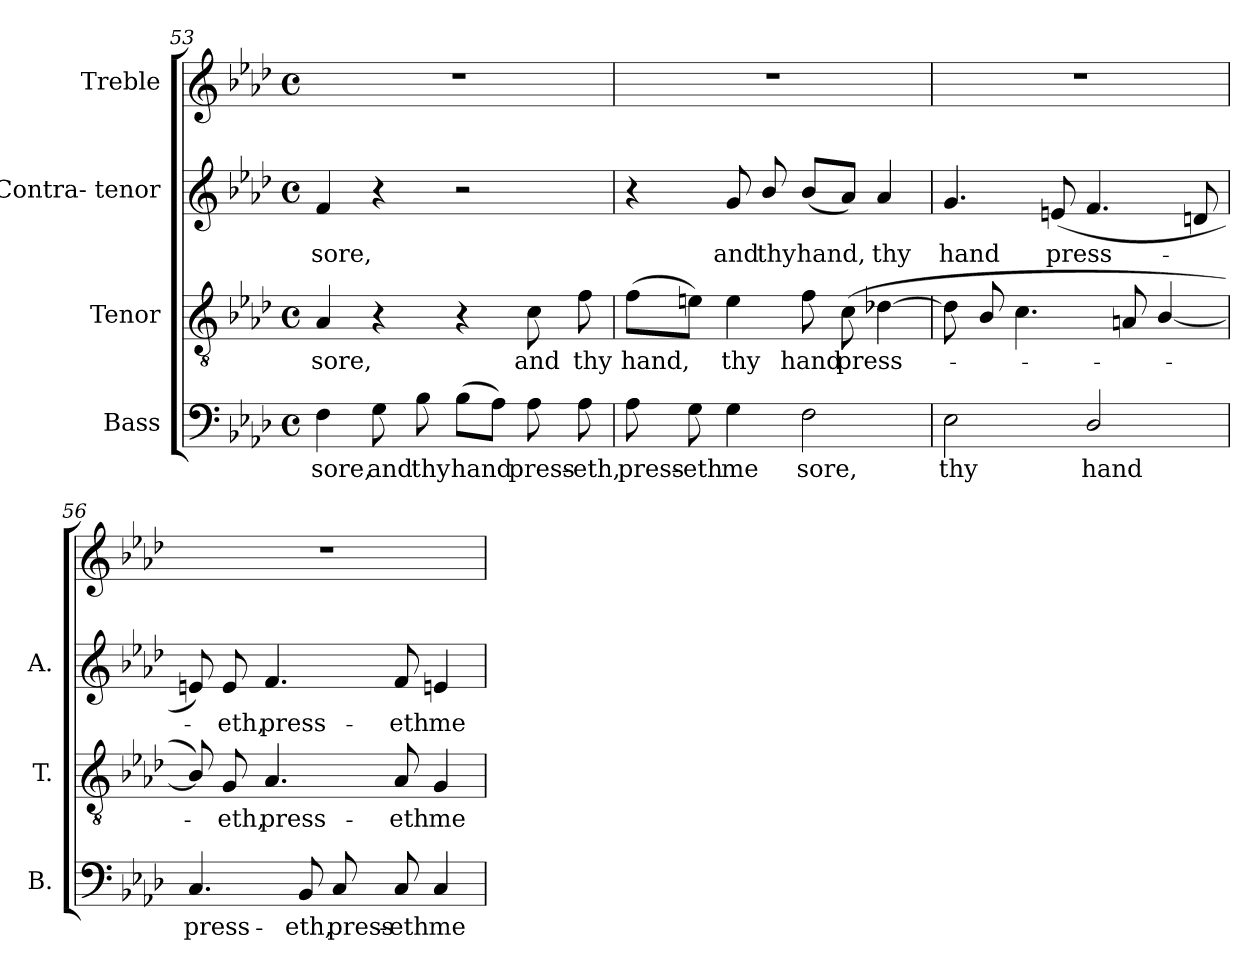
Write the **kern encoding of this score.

**kern	**text	**kern	**text	**kern	**text	**kern
*part4	*part4	*part3	*part3	*part2	*part2	*part1
*staff4	*staff4	*staff3	*staff3	*staff2	*staff2	*staff1
*I"Bass	*	*I"Tenor	*	*I"Contra- tenor	*	*I"Treble
*I'B.	*	*I'T.	*	*I'A.	*	*
*clefF4	*	*clefGv2	*	*clefG2	*	*clefG2
*	*	*ITrd7c12	*	*	*	*
*k[b-e-a-d-]	*	*k[b-e-a-d-]	*	*k[b-e-a-d-]	*	*k[b-e-a-d-]
*A-:	*	*A-:	*	*A-:	*	*A-:
*M4/4	*	*M4/4	*	*M4/4	*	*M4/4
*met(c)	*	*met(c)	*	*met(c)	*	*met(c)
=53	=53	=53	=53	=53	=53	=53
!	!LO:LY:b:color=#000000	!	!	!	!	!
!	!	!	!LO:LY:b:color=#000000	!	!	!
!	!	!	!	!	!LO:LY:b:color=#000000	!
4Fi\	sore,	4AA-i/	sore,	4fi/	sore,	1r
!	!LO:LY:b:color=#000000	!	!	!	!	!
8Gi\	and	4r	.	4r	.	.
!	!LO:LY:b:color=#000000	!	!	!	!	!
8B-i\	thy	.	.	.	.	.
!	!LO:LY:b:color=#000000	!	!	!	!	!
(8B-i\L	hand	4r	.	2r	.	.
8A-i\J)	.	.	.	.	.	.
!	!LO:LY:b:color=#000000	!	!	!	!	!
!	!	!	!LO:LY:b:color=#000000	!	!	!
8A-i\	press-	8Ci\	and	.	.	.
!	!LO:LY:b:color=#000000	!	!	!	!	!
!	!	!	!LO:LY:b:color=#000000	!	!	!
8A-i\	-eth,	8Fi\	thy	.	.	.
=54	=54	=54	=54	=54	=54	=54
!	!LO:LY:b:color=#000000	!	!	!	!	!
!	!	!	!LO:LY:b:color=#000000	!	!	!
8A-i\	press-	(8Fi\L	hand,	4r	.	1r
!	!LO:LY:b:color=#000000	!	!	!	!	!
8Gi\	-eth	8Eni\J)	.	.	.	.
!	!LO:LY:b:color=#000000	!	!	!	!	!
!	!	!	!LO:LY:b:color=#000000	!	!	!
!	!	!	!	!	!LO:LY:b:color=#000000	!
4Gi\	me	4Ei\	thy	8gi/	and	.
!	!	!	!	!	!LO:LY:b:color=#000000	!
.	.	.	.	8b-i/	thy	.
!	!LO:LY:b:color=#000000	!	!	!	!	!
!	!	!	!LO:LY:b:color=#000000	!	!	!
!	!	!	!	!	!LO:LY:b:color=#000000	!
2Fi\	sore,	8Fi\	hand	(8b-i/L	hand,	.
!	!	!	!LO:LY:b:color=#000000	!	!	!
.	.	(8Ci\	press-	8a-i/J)	.	.
!	!	!	!	!	!LO:LY:b:color=#000000	!
.	.	[4D-Xi\	.	4a-i/	thy	.
=55	=55	=55	=55	=55	=55	=55
!	!LO:LY:b:color=#000000	!	!	!	!	!
!	!	!	!	!	!LO:LY:b:color=#000000	!
2E-i\	thy	8D-i\]	.	4.gi/	hand	1r
.	.	8BB-i/	.	.	.	.
.	.	4.Ci\	.	.	.	.
!	!	!	!	!	!LO:LY:b:color=#000000	!
.	.	.	.	(8eni/	press-	.
!	!LO:LY:b:color=#000000	!	!	!	!	!
2D-i/	hand	.	.	4.fi/	.	.
.	.	8AAni/	.	.	.	.
.	.	[4BB-i/	.	.	.	.
.	.	.	.	8dni/	.	.
!!LO:PB:g=z
=56	=56	=56	=56	=56	=56	=56
!	!LO:LY:b:color=#000000	!	!	!	!	!
4.Ci/	press-	8BB-i/])	.	8eni/)	.	1r
!	!	!	!LO:LY:b:color=#000000	!	!	!
!	!	!	!	!	!LO:LY:b:color=#000000	!
.	.	8GGi/	-eth,	8ei/	-eth,	.
!	!	!	!LO:LY:b:color=#000000	!	!	!
!	!	!	!	!	!LO:LY:b:color=#000000	!
.	.	4.AA-i/	press-	4.fi/	press-	.
!	!LO:LY:b:color=#000000	!	!	!	!	!
8BB-i/	-eth,	.	.	.	.	.
!	!LO:LY:b:color=#000000	!	!	!	!	!
8Ci/	press-	.	.	.	.	.
!	!LO:LY:b:color=#000000	!	!	!	!	!
!	!	!	!LO:LY:b:color=#000000	!	!	!
!	!	!	!	!	!LO:LY:b:color=#000000	!
8Ci/	-eth	8AA-i/	-eth	8fi/	-eth	.
!	!LO:LY:b:color=#000000	!	!	!	!	!
!	!	!	!LO:LY:b:color=#000000	!	!	!
!	!	!	!	!	!LO:LY:b:color=#000000	!
4Ci/	me	4GGi/	me	4eni/	me	.
=	=	=	=	=	=	=
*-	*-	*-	*-	*-	*-	*-
